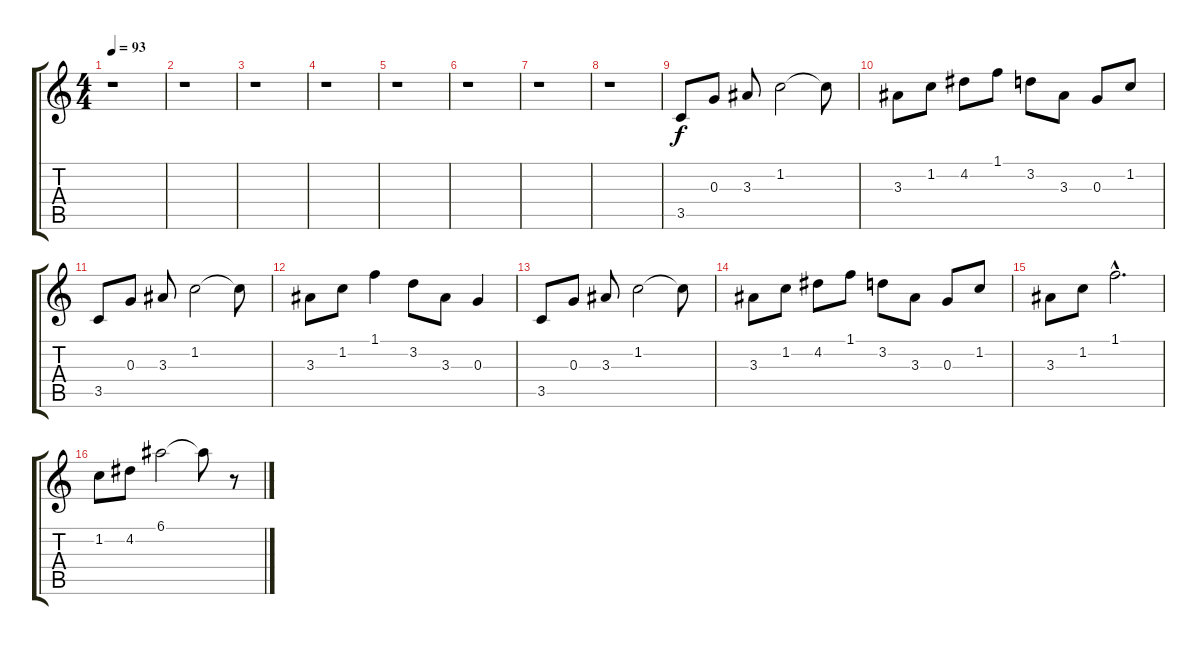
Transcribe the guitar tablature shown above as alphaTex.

\track "" {instrument overdrivenguitar}
\staff {score tabs}
\tuning (E4 B3 G3 D3 A2 E2) {hide}
\ts (4 4)
\tempo 93
\clef g2
\ks c
r.1{dy f} |
r.1 |
r.1 |
r.1 |
r.1 |
r.1 |
r.1 |
r.1 |
3.5.8 0.3.8 3.3.8 1.2.2 1.2{t}.8 |
3.3.8 1.2.8 4.2.8 1.1.8 3.2.8 3.3.8 0.3.8 1.2.8 |
3.5.8 0.3.8 3.3.8 1.2.2 1.2{t}.8 |
3.3.8 1.2.8 1.1.4 3.2.8 3.3.8 0.3.4 |
3.5.8 0.3.8 3.3.8 1.2.2 1.2{t}.8 |
3.3.8 1.2.8 4.2.8 1.1.8 3.2.8 3.3.8 0.3.8 1.2.8 |
3.3.8 1.2.8 1.1{hac}.2{d} |
1.2.8 4.2.8 6.1.2 6.1{t}.8 r.8
